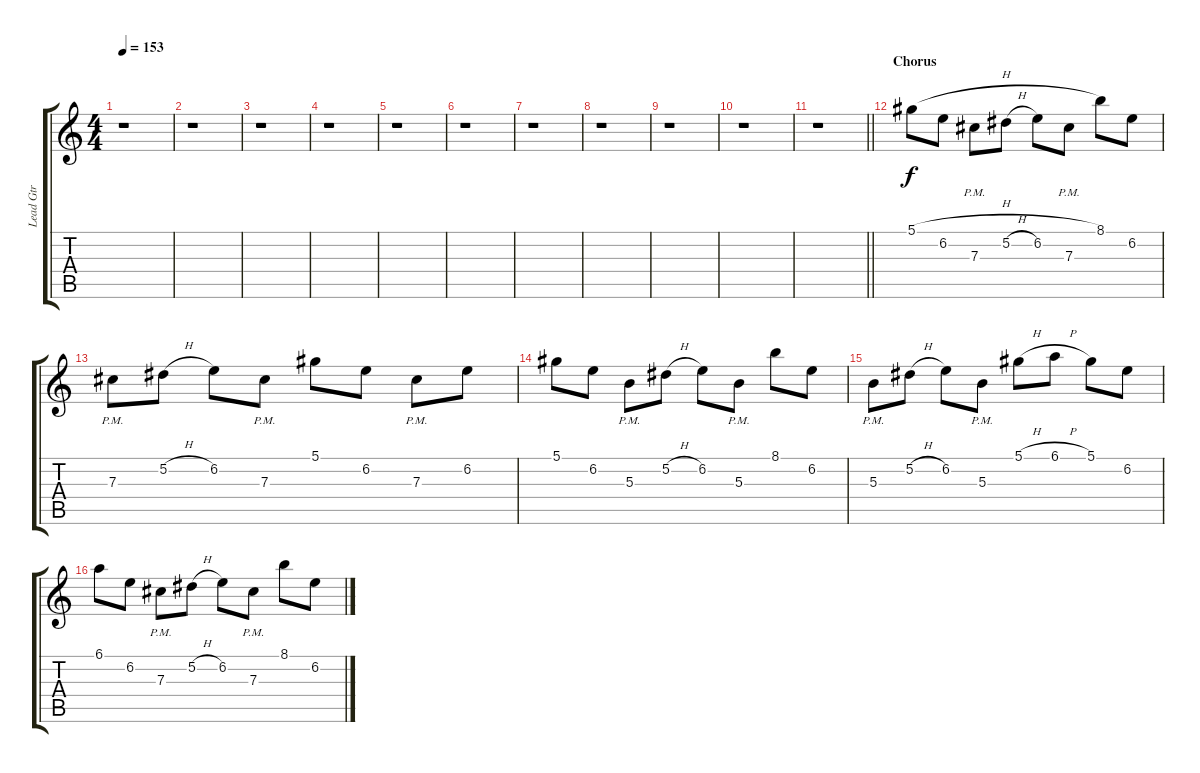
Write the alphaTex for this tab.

\track ("Lead Gtr" "Lead Gtr") {instrument distortionguitar}
\staff {score tabs}
\tuning (Eb4 Bb3 Gb3 Db3 Ab2 Db2) {hide}
\ts (4 4)
\tempo 153
\clef g2
\ks c
r.1{dy f} |
r.1 |
r.1 |
r.1 |
r.1 |
r.1 |
r.1 |
r.1 |
r.1 |
r.1 |
\barLineRight lightlight
r.1 |
\section ("" "Chorus")
5.1{h}.8{volume 13 instrument distortionguitar} 6.2.8 7.3{pm}.8 5.2{h}.8 6.2.8 7.3{pm}.8 8.1.8 6.2.8 |
7.3{pm}.8 5.2{h}.8 6.2.8 7.3{pm}.8 5.1.8 6.2.8 7.3{pm}.8 6.2.8 |
5.1.8 6.2.8 5.3{pm}.8 5.2{h}.8 6.2.8 5.3{pm}.8 8.1.8 6.2.8 |
5.3{pm}.8 5.2{h}.8 6.2.8 5.3{pm}.8 5.1{h}.8 6.1{h}.8 5.1.8 6.2.8 |
6.1.8 6.2.8 7.3{pm}.8 5.2{h}.8 6.2.8 7.3{pm}.8 8.1.8 6.2.8
